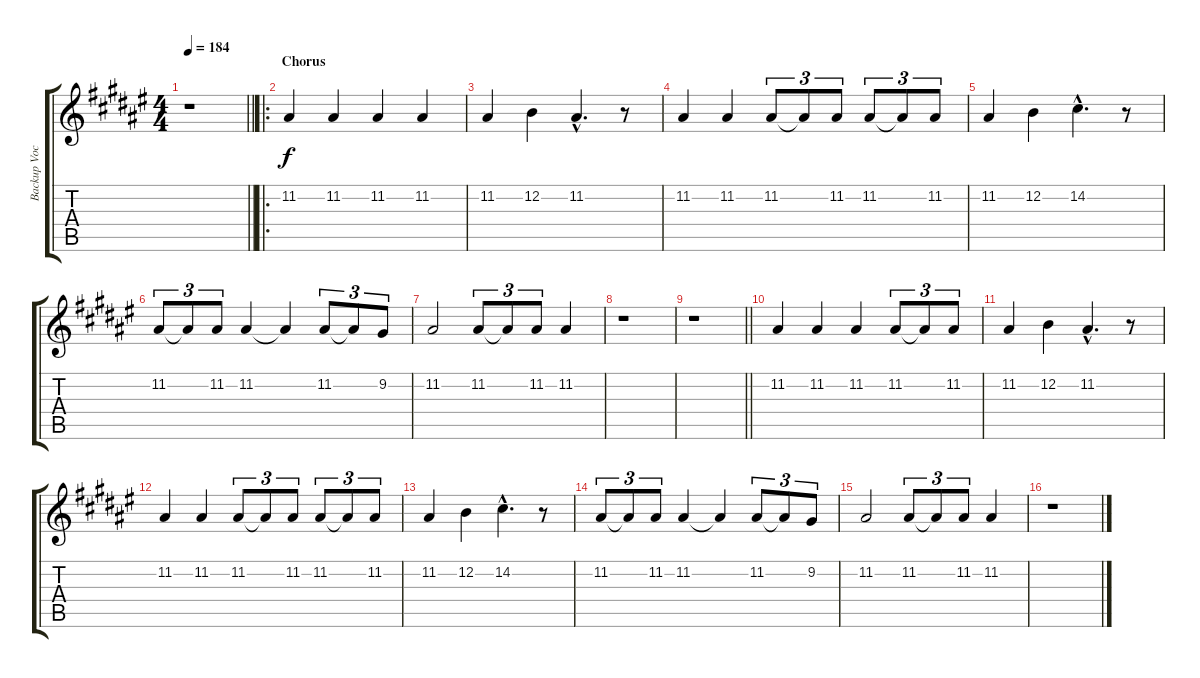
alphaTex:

\track ("Backup Vocals" "Backup Voc") {instrument synthvoice}
\staff {score tabs}
\tuning (E4 B3 G3 D3 A2 E2) {hide}
\ts (4 4)
\tempo 184
\clef g2
\barLineRight lightlight
\ks f#
r.1{dy f} |
\ro
\section ("" "Chorus")
11.2.4{volume 10 instrument synthvoice} 11.2.4 11.2.4 11.2.4 |
11.2.4 12.2.4 11.2{hac}.4{d} r.8 |
11.2.4 11.2.4 11.2.8{tu (3 2)} 11.2{t}.8{tu (3 2)} 11.2.8{tu (3 2)} 11.2.8{tu (3 2)} 11.2{t}.8{tu (3 2)} 11.2.8{tu (3 2)} |
11.2.4 12.2.4 14.2{hac}.4{d} r.8 |
11.2.8{tu (3 2)} 11.2{t}.8{tu (3 2)} 11.2.8{tu (3 2)} 11.2.4 11.2{t}.4 11.2.8{tu (3 2)} 11.2{t}.8{tu (3 2)} 9.2.8{tu (3 2)} |
11.2.2 11.2.8{tu (3 2)} 11.2{t}.8{tu (3 2)} 11.2.8{tu (3 2)} 11.2.4 |
r.1 |
\barLineRight lightlight
r.1 |
11.2.4 11.2.4 11.2.4 11.2.8{tu (3 2)} 11.2{t}.8{tu (3 2)} 11.2.8{tu (3 2)} |
11.2.4 12.2.4 11.2{hac}.4{d} r.8 |
11.2.4 11.2.4 11.2.8{tu (3 2)} 11.2{t}.8{tu (3 2)} 11.2.8{tu (3 2)} 11.2.8{tu (3 2)} 11.2{t}.8{tu (3 2)} 11.2.8{tu (3 2)} |
11.2.4 12.2.4 14.2{hac}.4{d} r.8 |
11.2.8{tu (3 2)} 11.2{t}.8{tu (3 2)} 11.2.8{tu (3 2)} 11.2.4 11.2{t}.4 11.2.8{tu (3 2)} 11.2{t}.8{tu (3 2)} 9.2.8{tu (3 2)} |
11.2.2 11.2.8{tu (3 2)} 11.2{t}.8{tu (3 2)} 11.2.8{tu (3 2)} 11.2.4 |
r.1
